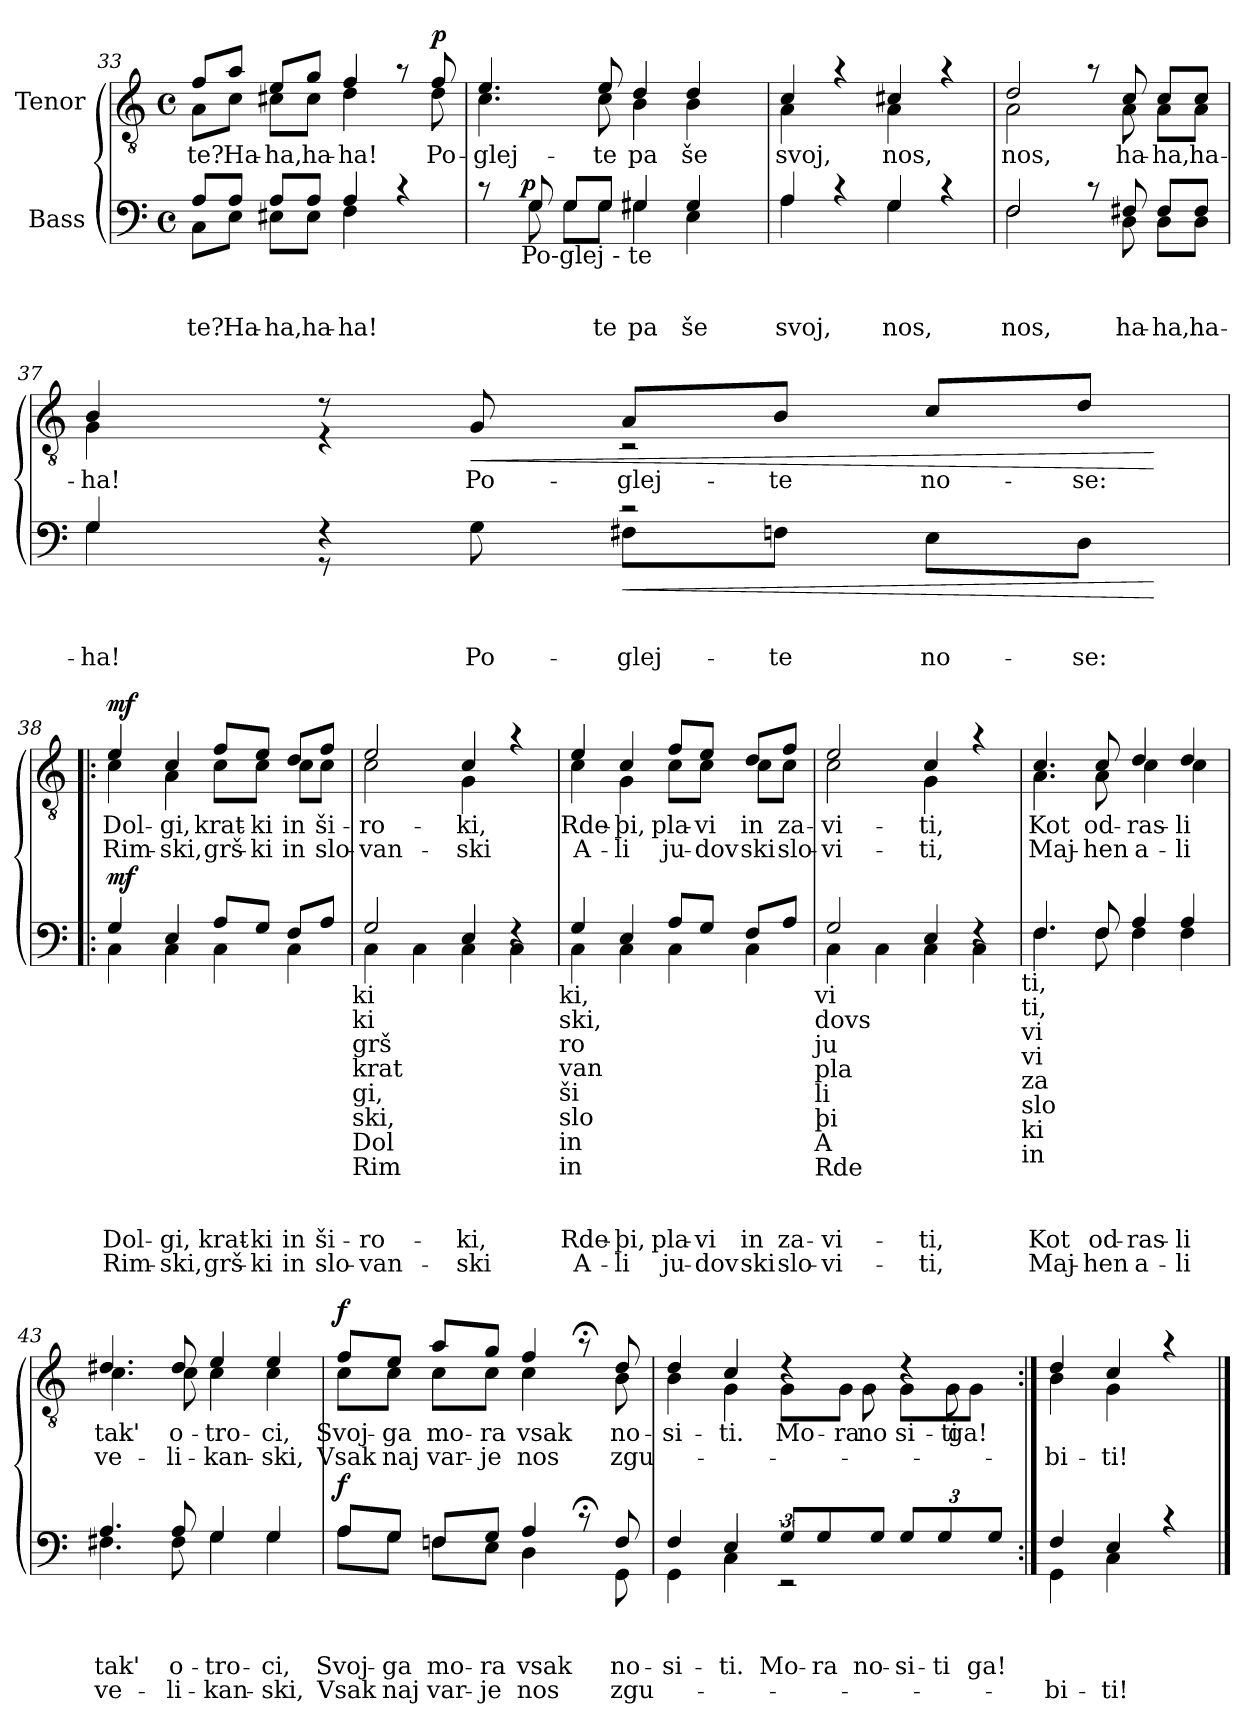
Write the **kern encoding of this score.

**kern	**text	**text	**text	**text	**dynam	**kern	**text	**text	**dynam
*part2	*part2	*part2	*part2	*part2	*part2	*part1	*part1	*part1	*part1
*staff2	*staff2	*staff2	*staff2	*staff2	*staff2	*staff1	*staff1	*staff1	*staff1
*I"Bass	*	*	*	*	*	*I"Tenor	*	*	*
*clefF4	*	*	*	*	*	*clefGv2	*	*	*
*k[]	*	*	*	*	*	*k[]	*	*	*
*C:	*	*	*	*	*	*C:	*	*	*
*M4/4	*	*	*	*	*	*M4/4	*	*	*
*met(c)	*	*	*	*	*	*met(c)	*	*	*
=33	=33	=33	=33	=33	=33	=33	=33	=33	=33
!	!	!	!LO:LY:a	!	!	!	!LO:LY:b	!	!
*^	*	*	*	*	*	*^	*	*	*
8A/L	8C\L	.	.	-te?	.	.	8f/L	8A\L	-te?	.	.
!	!	!	!	!LO:LY:a	!	!	!	!	!LO:LY:b	!	!
8A/J	8E\J	.	.	Ha-	.	.	8a/J	8c\J	Ha-	.	.
!	!	!	!	!LO:LY:a	!	!	!	!	!LO:LY:b	!	!
8A/L	8E#X\L	.	.	-ha,	.	.	8e/L	8c#X\L	-ha,	.	.
!	!	!	!	!LO:LY:a	!	!	!	!	!LO:LY:b	!	!
8A/J	8E#\J	.	.	ha-	.	.	8g/J	8c#\J	ha-	.	.
!	!	!	!	!LO:LY:a	!	!	!	!	!LO:LY:b	!	!
4A/	4F\	.	.	-ha!	.	.	4f/	4d\	-ha!	.	.
4rc	4ryy	.	.	.	.	.	8ra	8ryy	.	.	.
!	!	!	!	!	!	!	!	!	!LO:LY:b	!	!LO:DY:a
.	.	.	.	.	.	.	8f/	8d\	Po-	.	p
=34	=34	=34	=34	=34	=34	=34	=34	=34	=34	=34	=34
!	!	!	!	!	!	!	!	!	!LO:LY:b	!	!
*	*^	*	*	*	*	*	*	*	*	*	*
8rc	8ryy	12ryy	.	.	.	.	.	4.e/	4.c\	-glej-	.	.
.	.	48.ryy	.	.	.	.	.	.	.	.	.	.
!	!	!LO:TX:b:t=Po-glej - te	!	!	!	!	!	!	!	!	!	!
!	!	!	!	!	!	!	!LO:DY:a	!	!	!	!	!
.	.	3%2ryy	.	.	.	.	p	.	.	.	.	.
8G/	8G\	.	.	.	.	.	.	.	.	.	.	.
8G/L	8G\L	.	.	.	.	.	.	.	.	.	.	.
!	!	!	!	!	!LO:LY:a	!	!	!	!	!LO:LY:b	!	!
8G/J	8G\J	.	.	.	te	.	.	8e/	8c\	-te	.	.
!	!	!	!	!	!LO:LY:a	!	!	!	!	!LO:LY:b	!	!
4G#X/	4G#\	.	.	.	pa	.	.	4d/	4B\	pa	.	.
!	!	!	!	!	!LO:LY:a	!	!	!	!	!LO:LY:b	!	!
4G#/	4E\	.	.	.	še	.	.	4d/	4B\	še	.	.
.	.	6ryy	.	.	.	.	.	.	.	.	.	.
.	.	24ryy	.	.	.	.	.	.	.	.	.	.
.	.	96ryy	.	.	.	.	.	.	.	.	.	.
!!LO:LB:g=z	!!
=35	=35	=35	=35	=35	=35	=35	=35	=35	=35	=35	=35	=35
!	!	!	!	!	!LO:LY:a	!	!	!	!	!LO:LY:b	!	!
*	*v	*v	*	*	*	*	*	*	*	*	*	*
4A/	4A\	.	.	svoj,	.	.	4c/	4A\	svoj,	.	.
4rc	4ryy	.	.	.	.	.	4ra	4ryy	.	.	.
!	!	!	!	!LO:LY:a	!	!	!	!	!LO:LY:b	!	!
4G/	4G\	.	.	nos,	.	.	4c#X/	4A\	nos,	.	.
4rc	4ryy	.	.	.	.	.	4ra	4ryy	.	.	.
=36	=36	=36	=36	=36	=36	=36	=36	=36	=36	=36	=36
!	!	!	!	!LO:LY:a	!	!	!	!	!LO:LY:b	!	!
2F/	2F\	.	.	nos,	.	.	2d/	2A\	nos,	.	.
8rc	8ryy	.	.	.	.	.	8ra	8ryy	.	.	.
!	!	!	!	!LO:LY:a	!	!	!	!	!LO:LY:b	!	!
8F#X/	8D\	.	.	ha-	.	.	8c/	8A\	ha-	.	.
!	!	!	!	!LO:LY:a	!	!	!	!	!LO:LY:b	!	!
8F#/L	8D\L	.	.	-ha,	.	.	8c/L	8A\L	-ha,	.	.
!	!	!	!	!LO:LY:a	!	!	!	!	!LO:LY:b	!	!
8F#/J	8D\J	.	.	ha-	.	.	8c/J	8A\J	ha-	.	.
=37	=37	=37	=37	=37	=37	=37	=37	=37	=37	=37	=37
!	!	!	!	!LO:LY:a	!	!	!	!	!LO:LY:b	!	!
4G/	4G\	.	.	-ha!	.	.	4B/	4G\	-ha!	.	.
4rF	8rGG	.	.	.	.	.	8rd	4rE	.	.	.
!	!	!	!	!LO:LY:a	!	!	!	!	!LO:LY:b	!	!LO:HP:b
.	8G\	.	.	Po-	.	.	8G/	.	Po-	.	<
!	!	!	!	!LO:LY:a	!	!LO:HP:b	!	!	!LO:LY:b	!	!
2rc	8F#X\L	.	.	-glej-	.	<	8A/L	2rC	-glej-	.	.
!	!	!	!	!LO:LY:a	!	!	!	!	!LO:LY:b	!	!
.	8Fn\J	.	.	-te	.	.	8B/J	.	-te	.	.
!	!	!	!	!LO:LY:a	!	!	!	!	!LO:LY:b	!	!
.	8E\L	.	.	no-	.	.	8c/L	.	no-	.	.
!	!	!	!	!LO:LY:a	!	!	!	!	!LO:LY:b	!	!
.	8D\J	.	.	-se:	.	.	8d/J	.	-se:	.	.
*v	*v	*	*	*	*	*	*	*	*	*	*
*	*	*	*	*	*	*v	*v	*	*	*
.	.	.	.	.	[	.	.	.	[
!!LO:LB:g=z
=38!|:	=38!|:	=38!|:	=38!|:	=38!|:	=38!|:	=38!|:	=38!|:	=38!|:	=38!|:
!	!	!	!	!	!	!LO:TX:a:t=Più mosso	!	!	!
!	!	!	!LO:LY:a	!LO:LY:a	!LO:DY:b	!	!LO:LY:b	!LO:LY:b	!LO:DY:a
*^	*	*	*	*	*	*^	*	*	*
4G/	4C\	.	.	Dol-	Rim-	mf	4e/	4c\	Dol-	Rim-	mf
!	!	!	!	!LO:LY:a	!LO:LY:a	!	!	!	!LO:LY:b	!LO:LY:b	!
4E/	4C\	.	.	-gi,	-ski,	.	4c/	4A\	-gi,	-ski,	.
!	!	!	!	!LO:LY:a	!LO:LY:a	!	!	!	!LO:LY:b	!LO:LY:b	!
8A/L	4C\	.	.	krat-	grš-	.	8f/L	8c\L	krat-	grš-	.
!	!	!	!	!LO:LY:a	!LO:LY:a	!	!	!	!LO:LY:b	!LO:LY:b	!
8G/J	.	.	.	-ki	-ki	.	8e/J	8c\J	-ki	-ki	.
!	!	!	!	!LO:LY:a	!LO:LY:a	!	!	!	!LO:LY:b	!LO:LY:b	!
8F/L	4C\	.	.	in	in	.	8d/L	8c\L	in	in	.
!	!	!	!	!LO:LY:a	!LO:LY:a	!	!	!	!LO:LY:b	!LO:LY:b	!
8A/J	.	.	.	ši-	slo-	.	8f/J	8c\J	ši-	slo-	.
!LO:TX:b:t=ki	!	!	!	!	!	!	!	!	!	!	!
!LO:TX:b:t=ki	!	!	!	!	!	!	!	!	!	!	!
!LO:TX:b:t=grš	!	!	!	!	!	!	!	!	!	!	!
!LO:TX:b:t=krat	!	!	!	!	!	!	!	!	!	!	!
!LO:TX:b:t=gi,	!	!	!	!	!	!	!	!	!	!	!
!LO:TX:b:t=ski,	!	!	!	!	!	!	!	!	!	!	!
!LO:TX:b:t=Dol	!	!	!	!	!	!	!	!	!	!	!
!LO:TX:b:t=Rim	!	!	!	!	!	!	!	!	!	!	!
=39	=39	=39	=39	=39	=39	=39	=39	=39	=39	=39	=39
!	!	!	!	!LO:LY:a	!LO:LY:a	!	!	!	!LO:LY:b	!LO:LY:b	!
2G/	4C\	.	.	-ro-	-van-	.	2e/	2c\	-ro-	-van-	.
.	4C\	.	.	.	.	.	.	.	.	.	.
!	!	!	!	!LO:LY:a	!LO:LY:a	!	!	!	!LO:LY:b	!LO:LY:b	!
4E/	4C\	.	.	-ki,	-ski	.	4c/	4G\	-ki,	-ski	.
4rF	4C\	.	.	.	.	.	4ra	4ryy	.	.	.
!	!LO:TX:b:t=ki,	!	!	!	!	!	!	!	!	!	!
!	!LO:TX:b:t=ski,	!	!	!	!	!	!	!	!	!	!
!	!LO:TX:b:t=ro	!	!	!	!	!	!	!	!	!	!
!	!LO:TX:b:t=van	!	!	!	!	!	!	!	!	!	!
!	!LO:TX:b:t=ši	!	!	!	!	!	!	!	!	!	!
!	!LO:TX:b:t=slo	!	!	!	!	!	!	!	!	!	!
!	!LO:TX:b:t=in	!	!	!	!	!	!	!	!	!	!
!	!LO:TX:b:t=in	!	!	!	!	!	!	!	!	!	!
=40	=40	=40	=40	=40	=40	=40	=40	=40	=40	=40	=40
!	!	!	!	!LO:LY:a	!LO:LY:a	!	!	!	!LO:LY:b	!LO:LY:b	!
4G/	4C\	.	.	Rde-	A-	.	4e/	4c\	Rde-	A-	.
!	!	!	!	!LO:LY:a	!LO:LY:a	!	!	!	!LO:LY:b	!LO:LY:b	!
4E/	4C\	.	.	-þi,	-li	.	4c/	4G\	-þi,	-li	.
!	!	!	!	!LO:LY:a	!LO:LY:a	!	!	!	!LO:LY:b	!LO:LY:b	!
8A/L	4C\	.	.	pla-	ju-	.	8f/L	8c\L	pla-	ju-	.
!	!	!	!	!LO:LY:a	!LO:LY:a	!	!	!	!LO:LY:b	!LO:LY:b	!
8G/J	.	.	.	-vi	-dov	.	8e/J	8c\J	-vi	-dov	.
!	!	!	!	!LO:LY:a	!LO:LY:a	!	!	!	!LO:LY:b	!LO:LY:b	!
8F/L	4C\	.	.	in	ski	.	8d/L	8c\L	in	ski	.
!	!	!	!	!LO:LY:a	!LO:LY:a	!	!	!	!LO:LY:b	!LO:LY:b	!
8A/J	.	.	.	za-	slo-	.	8f/J	8c\J	za-	slo-	.
!LO:TX:b:t=vi	!	!	!	!	!	!	!	!	!	!	!
!LO:TX:b:t=dovs	!	!	!	!	!	!	!	!	!	!	!
!LO:TX:b:t=ju	!	!	!	!	!	!	!	!	!	!	!
!LO:TX:b:t=pla	!	!	!	!	!	!	!	!	!	!	!
!LO:TX:b:t=li	!	!	!	!	!	!	!	!	!	!	!
!LO:TX:b:t=þi	!	!	!	!	!	!	!	!	!	!	!
!LO:TX:b:t=A	!	!	!	!	!	!	!	!	!	!	!
!LO:TX:b:t=Rde	!	!	!	!	!	!	!	!	!	!	!
!!LO:PB:g=z	!!
=41	=41	=41	=41	=41	=41	=41	=41	=41	=41	=41	=41
!	!	!	!	!LO:LY:a	!LO:LY:a	!	!	!	!LO:LY:b	!LO:LY:b	!
2G/	4C\	.	.	-vi-	-vi-	.	2e/	2c\	-vi-	-vi-	.
.	4C\	.	.	.	.	.	.	.	.	.	.
!	!	!	!	!LO:LY:a	!LO:LY:a	!	!	!	!LO:LY:b	!LO:LY:b	!
4E/	4C\	.	.	-ti,	-ti,	.	4c/	4G\	-ti,	-ti,	.
4rF	4C\	.	.	.	.	.	4ra	4ryy	.	.	.
!	!LO:TX:b:t=ti,	!	!	!	!	!	!	!	!	!	!
!	!LO:TX:b:t=ti,	!	!	!	!	!	!	!	!	!	!
!	!LO:TX:b:t=vi	!	!	!	!	!	!	!	!	!	!
!	!LO:TX:b:t=vi	!	!	!	!	!	!	!	!	!	!
!	!LO:TX:b:t=za	!	!	!	!	!	!	!	!	!	!
!	!LO:TX:b:t=slo	!	!	!	!	!	!	!	!	!	!
!	!LO:TX:b:t=ki	!	!	!	!	!	!	!	!	!	!
!	!LO:TX:b:t=in	!	!	!	!	!	!	!	!	!	!
=42	=42	=42	=42	=42	=42	=42	=42	=42	=42	=42	=42
!	!	!	!	!LO:LY:a	!LO:LY:a	!	!	!	!LO:LY:b	!LO:LY:b	!
4.F/	4.F\	.	.	Kot	Maj-	.	4.c/	4.A\	Kot	Maj-	.
!	!	!	!	!LO:LY:a	!LO:LY:a	!	!	!	!LO:LY:b	!LO:LY:b	!
8F/	8F\	.	.	od-	-hen	.	8c/	8A\	od-	-hen	.
!	!	!	!	!LO:LY:a	!LO:LY:a	!	!	!	!LO:LY:b	!LO:LY:b	!
4A/	4F\	.	.	-ras-	a-	.	4d/	4c\	-ras-	a-	.
!	!	!	!	!LO:LY:a	!LO:LY:a	!	!	!	!LO:LY:b	!LO:LY:b	!
4A/	4F\	.	.	-li	-li	.	4d/	4c\	-li	-li	.
=43	=43	=43	=43	=43	=43	=43	=43	=43	=43	=43	=43
!	!	!	!	!LO:LY:a	!LO:LY:a	!	!	!	!LO:LY:b	!LO:LY:b	!
4.A/	4.F#X\	.	.	tak'	ve-	.	4.d#X/	4.c\	tak'	ve-	.
!	!	!	!	!LO:LY:a	!LO:LY:a	!	!	!	!LO:LY:b	!LO:LY:b	!
8A/	8F#\	.	.	o-	-li-	.	8d#/	8c\	o-	-li-	.
!	!	!	!	!LO:LY:a	!LO:LY:a	!	!	!	!LO:LY:b	!LO:LY:b	!
4G/	4G\	.	.	-tro-	-kan-	.	4e/	4c\	-tro-	-kan-	.
!	!	!	!	!LO:LY:a	!LO:LY:a	!	!	!	!LO:LY:b	!LO:LY:b	!
4G/	4G\	.	.	-ci,	-ski,	.	4e/	4c\	-ci,	-ski,	.
!!LO:LB:g=z	!!
=44	=44	=44	=44	=44	=44	=44	=44	=44	=44	=44	=44
!	!	!	!	!LO:LY:a	!LO:LY:a	!LO:DY:b	!	!	!LO:LY:b	!LO:LY:b	!LO:DY:a
8A/L	8A\L	.	.	Svoj-	Vsak	f	8f/L	8c\L	Svoj-	Vsak	f
!	!	!	!	!LO:LY:a:rj	!LO:LY:a:rj	!	!	!	!LO:LY:b:rj	!LO:LY:b:rj	!
8G/J	8G\J	.	.	-ga	naj	.	8e/J	8c\J	-ga	naj	.
!	!	!	!	!LO:LY:a	!LO:LY:a	!	!	!	!LO:LY:b	!LO:LY:b	!
8Fn/L	8F\L	.	.	mo-	var-	.	8a/L	8c\L	mo-	var-	.
!	!	!	!	!LO:LY:a	!LO:LY:a	!	!	!	!LO:LY:b	!LO:LY:b	!
8G/J	8E\J	.	.	-ra	-je	.	8g/J	8c\J	-ra	-je	.
!	!	!	!	!LO:LY:a	!LO:LY:a	!	!	!	!LO:LY:b	!LO:LY:b	!
4A/	4D\	.	.	vsak	nos	.	4f/	4c\	vsak	nos	.
8r;<c	8ryy	.	.	.	.	.	8r;<a	8ryy	.	.	.
!	!	!	!	!LO:LY:a	!LO:LY:a	!	!	!	!LO:LY:b	!LO:LY:b	!
8F/	8GG\	.	.	no-	zgu-	.	8d/	8B\	no-	zgu-	.
=45	=45	=45	=45	=45	=45	=45	=45	=45	=45	=45	=45
!	!	!	!	!LO:LY:a	!	!	!	!	!LO:LY:b	!	!
*	*	*	*	*	*	*	*^	*^	*	*	*
4F/	4GG\	.	.	-si-	.	.	4d/	4B\	2ryy	2ryy	-si-	.	.
!	!	!	!	!LO:LY:a	!	!	!	!	!	!	!LO:LY:b	!	!
4E/	4C\	.	.	-ti.	.	.	4G\	4c/	.	.	-ti.	.	.
*Xtuplet	*	*	*	*	*	*	*	*	*	*	*	*	*
!	!	!	!	!LO:LY:a	!	!	!	!	!	!	!LO:LY:b	!	!
12G/L	3rEE	.	.	Mo-	.	.	4rd	8G\L	8ryy	4ryy	Mo-	.	.
!	!	!	!	!LO:LY:a:rj	!	!	!	!	!	!	!	!	!
12G/	.	.	.	-ra	.	.	.	.	.	.	.	.	.
!	!	!	!	!	!	!	!	!	!	!	!LO:LY:b:rj	!	!
.	.	.	.	.	.	.	.	8G\J	32ryy	.	-ra	.	.
!	!	!	!	!	!	!	!	!	!	!	!LO:LY:b	!	!
.	.	.	.	.	.	.	.	.	8G\	.	no-	.	.
!	!	!	!	!LO:LY:a	!	!	!	!	!	!	!	!	!
12G/J	.	.	.	no-	.	.	.	.	.	.	.	.	.
*tuplet	*	*	*	*	*	*	*	*	*	*	*	*	*
!	!	!	!	!LO:LY:a	!	!	!	!	!	!	!LO:LY:b	!	!
12G/L	.	.	.	-si-	.	.	4rd	8G\L	.	16.ryy	si-	.	.
.	.	.	.	.	.	.	.	.	8..ryy	.	.	.	.
!	!	!	!	!LO:LY:a	!	!	!	!	!	!	!	!	!
12G/	6ryy	.	.	-ti	.	.	.	.	.	.	.	.	.
!	!	!	!	!	!	!	!	!	!	!	!LO:LY:b	!	!
.	.	.	.	.	.	.	.	.	.	8G\	-ti	.	.
!	!	!	!	!	!	!	!	!	!	!	!LO:LY:b	!	!
.	.	.	.	.	.	.	.	8G\J	.	.	-ga!	.	.
!	!	!	!	!LO:LY:a	!	!	!	!	!	!	!	!	!
12G/J	.	.	.	ga!	.	.	.	.	.	.	.	.	.
.	.	.	.	.	.	.	.	.	.	32ryy	.	.	.
=46:|!	=46:|!	=46:|!	=46:|!	=46:|!	=46:|!	=46:|!	=46:|!	=46:|!	=46:|!	=46:|!	=46:|!	=46:|!	=46:|!
!	!	!	!	!	!LO:LY:a	!	!	!	!	!	!	!LO:LY:b	!
*	*	*	*	*	*	*	*	*v	*v	*v	*	*	*
4F/	4GG\	.	.	.	-bi-	.	4d/	4B\	.	-bi-	.
!	!	!	!	!	!LO:LY:a	!	!	!	!	!LO:LY:b	!
4E/	4C\	.	.	.	-ti!	.	4c/	4G\	.	-ti!	.
4rc	4ryy	.	.	.	.	.	4ra	4ryy	.	.	.
*v	*v	*	*	*	*	*	*	*	*	*	*
*	*	*	*	*	*	*v	*v	*	*	*
==	==	==	==	==	==	==	==	==	==
*-	*-	*-	*-	*-	*-	*-	*-	*-	*-
